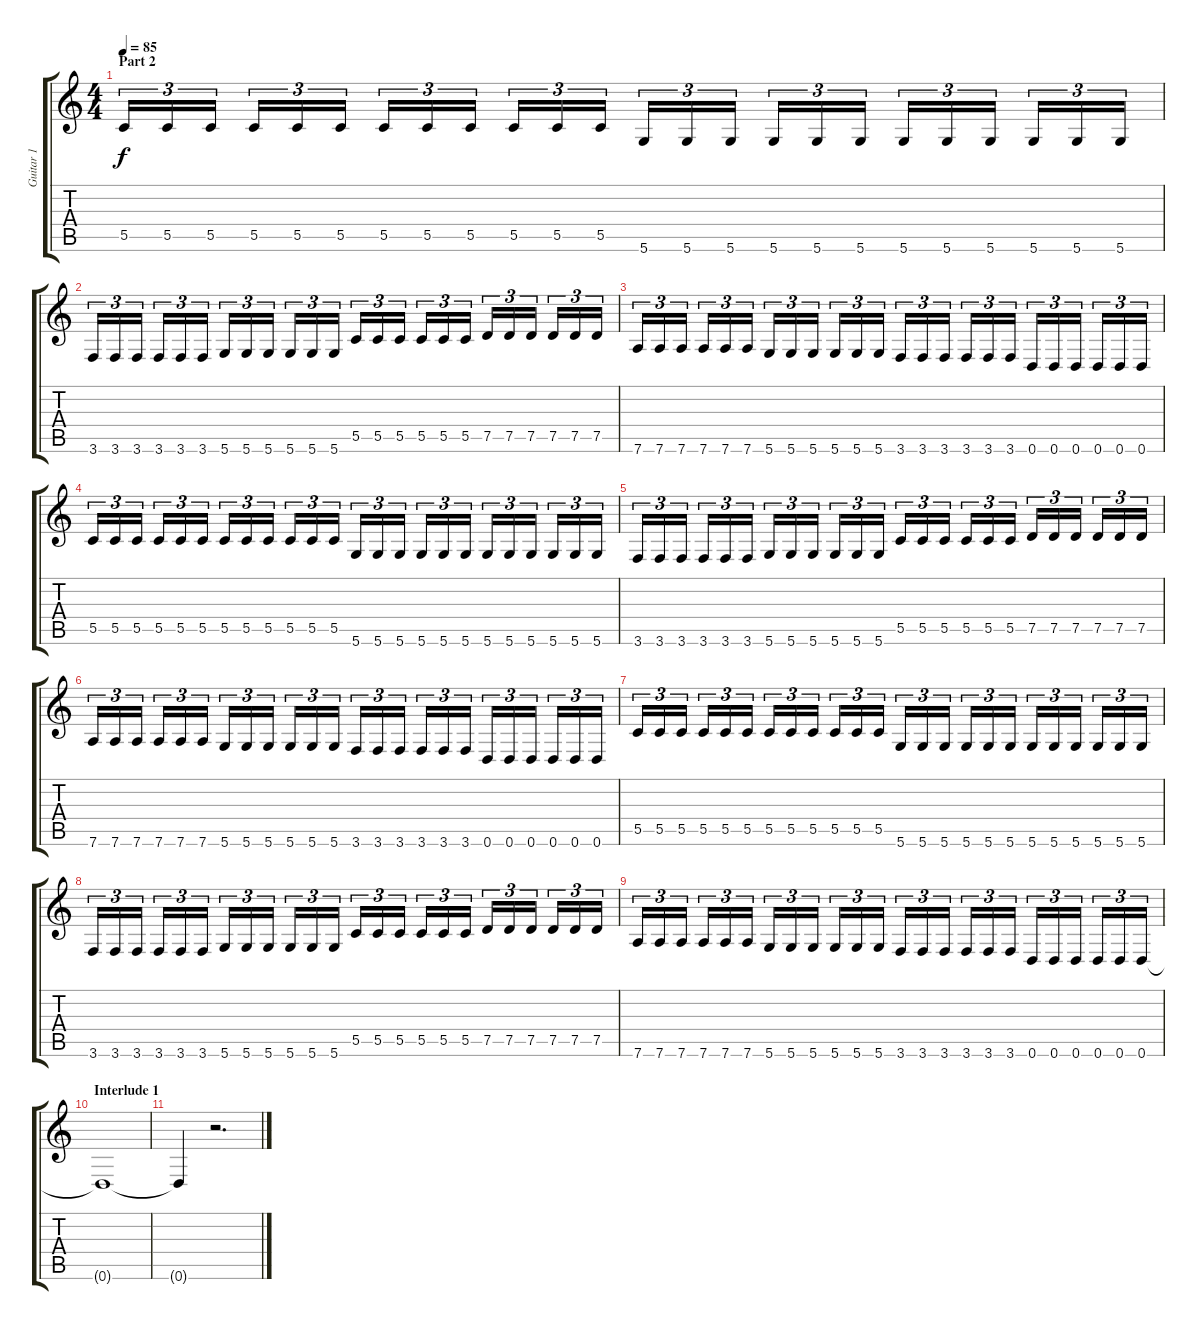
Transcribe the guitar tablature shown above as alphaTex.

\track ("Guitar 1" "Guitar 1") {instrument distortionguitar}
\staff {score tabs}
\tuning (D4 A3 F3 C3 G2 D2) {hide}
\ts (4 4)
\section ("" "Part 2")
\tempo 85
\clef g2
\ks c
5.5.16{tu (3 2) dy f} 5.5.16{tu (3 2)} 5.5.16{tu (3 2)} 5.5.16{tu (3 2)} 5.5.16{tu (3 2)} 5.5.16{tu (3 2)} 5.5.16{tu (3 2)} 5.5.16{tu (3 2)} 5.5.16{tu (3 2)} 5.5.16{tu (3 2)} 5.5.16{tu (3 2)} 5.5.16{tu (3 2)} 5.6.16{tu (3 2)} 5.6.16{tu (3 2)} 5.6.16{tu (3 2)} 5.6.16{tu (3 2)} 5.6.16{tu (3 2)} 5.6.16{tu (3 2)} 5.6.16{tu (3 2)} 5.6.16{tu (3 2)} 5.6.16{tu (3 2)} 5.6.16{tu (3 2)} 5.6.16{tu (3 2)} 5.6.16{tu (3 2)} |
3.6.16{tu (3 2)} 3.6.16{tu (3 2)} 3.6.16{tu (3 2)} 3.6.16{tu (3 2)} 3.6.16{tu (3 2)} 3.6.16{tu (3 2)} 5.6.16{tu (3 2)} 5.6.16{tu (3 2)} 5.6.16{tu (3 2)} 5.6.16{tu (3 2)} 5.6.16{tu (3 2)} 5.6.16{tu (3 2)} 5.5.16{tu (3 2)} 5.5.16{tu (3 2)} 5.5.16{tu (3 2)} 5.5.16{tu (3 2)} 5.5.16{tu (3 2)} 5.5.16{tu (3 2)} 7.5.16{tu (3 2)} 7.5.16{tu (3 2)} 7.5.16{tu (3 2)} 7.5.16{tu (3 2)} 7.5.16{tu (3 2)} 7.5.16{tu (3 2)} |
7.6.16{tu (3 2)} 7.6.16{tu (3 2)} 7.6.16{tu (3 2)} 7.6.16{tu (3 2)} 7.6.16{tu (3 2)} 7.6.16{tu (3 2)} 5.6.16{tu (3 2)} 5.6.16{tu (3 2)} 5.6.16{tu (3 2)} 5.6.16{tu (3 2)} 5.6.16{tu (3 2)} 5.6.16{tu (3 2)} 3.6.16{tu (3 2)} 3.6.16{tu (3 2)} 3.6.16{tu (3 2)} 3.6.16{tu (3 2)} 3.6.16{tu (3 2)} 3.6.16{tu (3 2)} 0.6.16{tu (3 2)} 0.6.16{tu (3 2)} 0.6.16{tu (3 2)} 0.6.16{tu (3 2)} 0.6.16{tu (3 2)} 0.6.16{tu (3 2)} |
5.5.16{tu (3 2)} 5.5.16{tu (3 2)} 5.5.16{tu (3 2)} 5.5.16{tu (3 2)} 5.5.16{tu (3 2)} 5.5.16{tu (3 2)} 5.5.16{tu (3 2)} 5.5.16{tu (3 2)} 5.5.16{tu (3 2)} 5.5.16{tu (3 2)} 5.5.16{tu (3 2)} 5.5.16{tu (3 2)} 5.6.16{tu (3 2)} 5.6.16{tu (3 2)} 5.6.16{tu (3 2)} 5.6.16{tu (3 2)} 5.6.16{tu (3 2)} 5.6.16{tu (3 2)} 5.6.16{tu (3 2)} 5.6.16{tu (3 2)} 5.6.16{tu (3 2)} 5.6.16{tu (3 2)} 5.6.16{tu (3 2)} 5.6.16{tu (3 2)} |
3.6.16{tu (3 2)} 3.6.16{tu (3 2)} 3.6.16{tu (3 2)} 3.6.16{tu (3 2)} 3.6.16{tu (3 2)} 3.6.16{tu (3 2)} 5.6.16{tu (3 2)} 5.6.16{tu (3 2)} 5.6.16{tu (3 2)} 5.6.16{tu (3 2)} 5.6.16{tu (3 2)} 5.6.16{tu (3 2)} 5.5.16{tu (3 2)} 5.5.16{tu (3 2)} 5.5.16{tu (3 2)} 5.5.16{tu (3 2)} 5.5.16{tu (3 2)} 5.5.16{tu (3 2)} 7.5.16{tu (3 2)} 7.5.16{tu (3 2)} 7.5.16{tu (3 2)} 7.5.16{tu (3 2)} 7.5.16{tu (3 2)} 7.5.16{tu (3 2)} |
7.6.16{tu (3 2)} 7.6.16{tu (3 2)} 7.6.16{tu (3 2)} 7.6.16{tu (3 2)} 7.6.16{tu (3 2)} 7.6.16{tu (3 2)} 5.6.16{tu (3 2)} 5.6.16{tu (3 2)} 5.6.16{tu (3 2)} 5.6.16{tu (3 2)} 5.6.16{tu (3 2)} 5.6.16{tu (3 2)} 3.6.16{tu (3 2)} 3.6.16{tu (3 2)} 3.6.16{tu (3 2)} 3.6.16{tu (3 2)} 3.6.16{tu (3 2)} 3.6.16{tu (3 2)} 0.6.16{tu (3 2)} 0.6.16{tu (3 2)} 0.6.16{tu (3 2)} 0.6.16{tu (3 2)} 0.6.16{tu (3 2)} 0.6.16{tu (3 2)} |
5.5.16{tu (3 2)} 5.5.16{tu (3 2)} 5.5.16{tu (3 2)} 5.5.16{tu (3 2)} 5.5.16{tu (3 2)} 5.5.16{tu (3 2)} 5.5.16{tu (3 2)} 5.5.16{tu (3 2)} 5.5.16{tu (3 2)} 5.5.16{tu (3 2)} 5.5.16{tu (3 2)} 5.5.16{tu (3 2)} 5.6.16{tu (3 2)} 5.6.16{tu (3 2)} 5.6.16{tu (3 2)} 5.6.16{tu (3 2)} 5.6.16{tu (3 2)} 5.6.16{tu (3 2)} 5.6.16{tu (3 2)} 5.6.16{tu (3 2)} 5.6.16{tu (3 2)} 5.6.16{tu (3 2)} 5.6.16{tu (3 2)} 5.6.16{tu (3 2)} |
3.6.16{tu (3 2)} 3.6.16{tu (3 2)} 3.6.16{tu (3 2)} 3.6.16{tu (3 2)} 3.6.16{tu (3 2)} 3.6.16{tu (3 2)} 5.6.16{tu (3 2)} 5.6.16{tu (3 2)} 5.6.16{tu (3 2)} 5.6.16{tu (3 2)} 5.6.16{tu (3 2)} 5.6.16{tu (3 2)} 5.5.16{tu (3 2)} 5.5.16{tu (3 2)} 5.5.16{tu (3 2)} 5.5.16{tu (3 2)} 5.5.16{tu (3 2)} 5.5.16{tu (3 2)} 7.5.16{tu (3 2)} 7.5.16{tu (3 2)} 7.5.16{tu (3 2)} 7.5.16{tu (3 2)} 7.5.16{tu (3 2)} 7.5.16{tu (3 2)} |
7.6.16{tu (3 2)} 7.6.16{tu (3 2)} 7.6.16{tu (3 2)} 7.6.16{tu (3 2)} 7.6.16{tu (3 2)} 7.6.16{tu (3 2)} 5.6.16{tu (3 2)} 5.6.16{tu (3 2)} 5.6.16{tu (3 2)} 5.6.16{tu (3 2)} 5.6.16{tu (3 2)} 5.6.16{tu (3 2)} 3.6.16{tu (3 2)} 3.6.16{tu (3 2)} 3.6.16{tu (3 2)} 3.6.16{tu (3 2)} 3.6.16{tu (3 2)} 3.6.16{tu (3 2)} 0.6.16{tu (3 2)} 0.6.16{tu (3 2)} 0.6.16{tu (3 2)} 0.6.16{tu (3 2)} 0.6.16{tu (3 2)} 0.6.16{tu (3 2)} |
\section ("" "Interlude 1")
0.6{t}.1{volume 0} |
0.6{t}.4 r.2{d}
